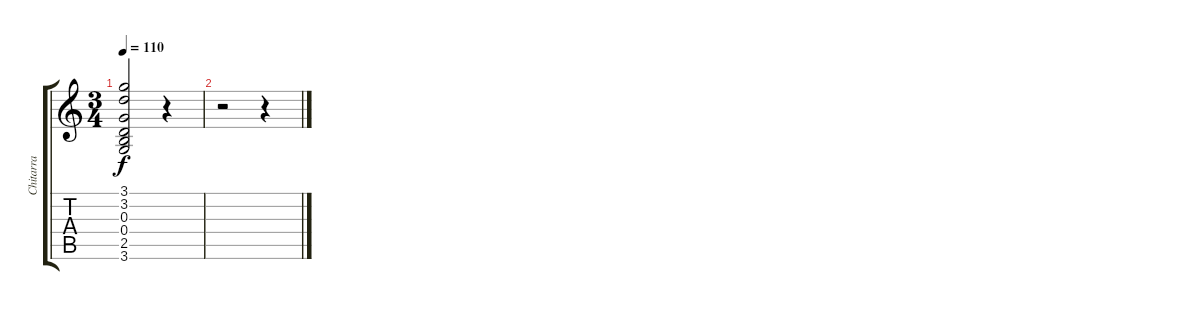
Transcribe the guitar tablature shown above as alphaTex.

\track ("Chitarra  Acustica" "Chitarra  ") {instrument acousticguitarnylon}
\staff {score tabs}
\tuning (E4 B3 G3 D3 A2 E2) {hide}
\ts (3 4)
\tempo 110
\clef g2
\ks c
(3.1 3.2 0.3 0.4 2.5 3.6).2{dy f} r.4 |
r.2 r.4
